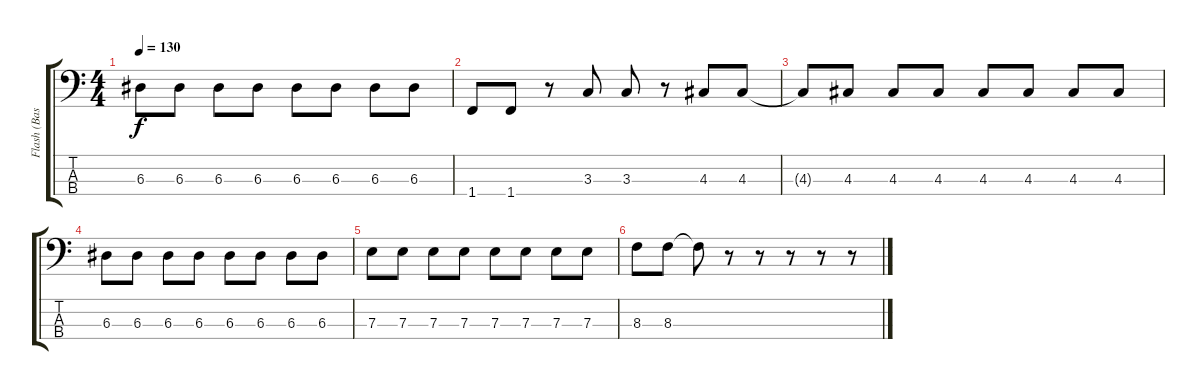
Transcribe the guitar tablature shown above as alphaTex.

\track ("Flash (Bass)" "Flash (Bas") {instrument electricbassfinger}
\staff {score tabs}
\tuning (G2 D2 A1 E1) {hide}
\ts (4 4)
\tempo 130
\clef f4
\ks c
6.3.8{dy f} 6.3.8 6.3.8 6.3.8 6.3.8 6.3.8 6.3.8 6.3.8 |
1.4.8 1.4.8 r.8 3.3.8 3.3.8 r.8 4.3.8 4.3.8 |
4.3{t}.8 4.3.8 4.3.8 4.3.8 4.3.8 4.3.8 4.3.8 4.3.8 |
6.3.8 6.3.8 6.3.8 6.3.8 6.3.8 6.3.8 6.3.8 6.3.8 |
7.3.8 7.3.8 7.3.8 7.3.8 7.3.8 7.3.8 7.3.8 7.3.8 |
8.3.8 8.3.8 8.3{t}.8 r.8 r.8 r.8 r.8 r.8
